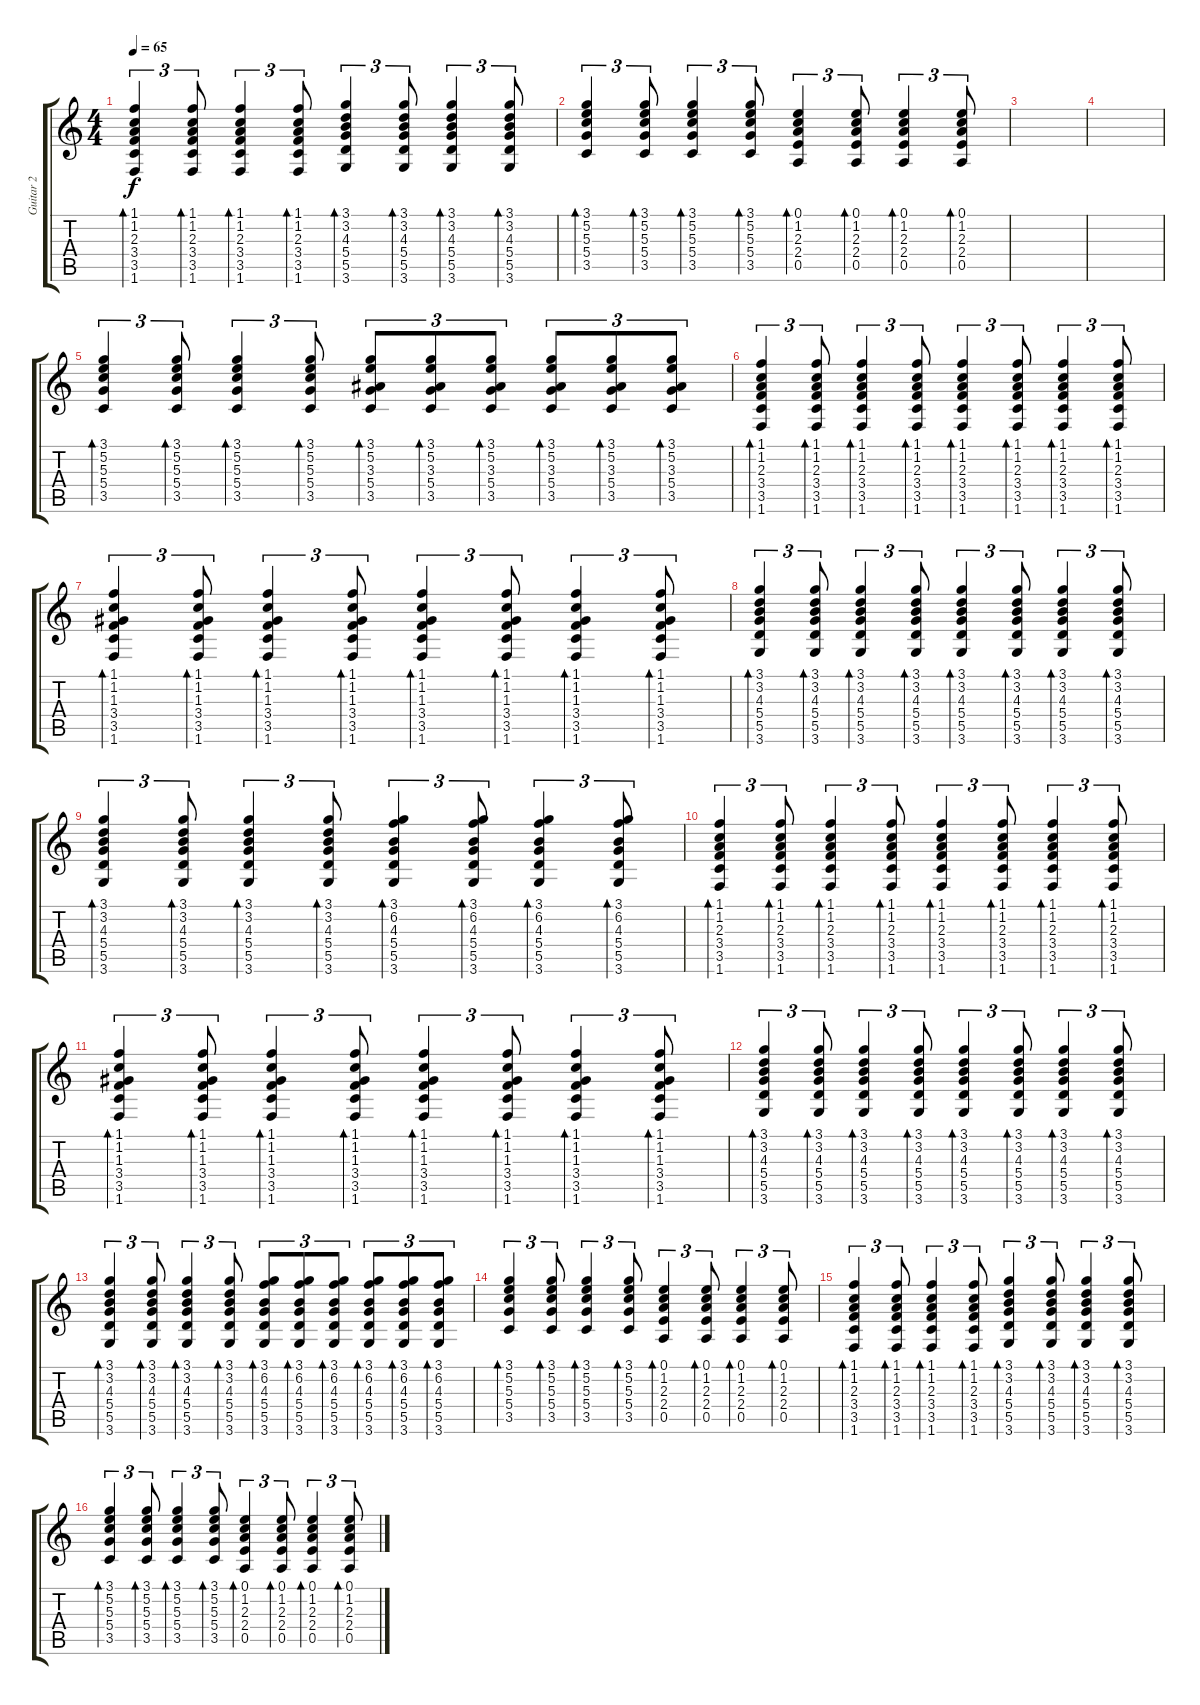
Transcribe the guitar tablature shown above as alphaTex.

\track ("Guitar 2" "Guitar 2") {instrument acousticguitarnylon}
\staff {score tabs}
\tuning (E4 B3 G3 D3 A2 E2) {hide}
\ts (4 4)
\tempo 65
\clef g2
\ks c
(1.1 1.2 2.3 3.4 3.5 1.6).4{tu (3 2) bd 60 dy f} (1.1 1.2 2.3 3.4 3.5 1.6).8{tu (3 2) bd 60} (1.1 1.2 2.3 3.4 3.5 1.6).4{tu (3 2) bd 60} (1.1 1.2 2.3 3.4 3.5 1.6).8{tu (3 2) bd 60} (3.1 3.2 4.3 5.4 5.5 3.6).4{tu (3 2) bd 60} (3.1 3.2 4.3 5.4 5.5 3.6).8{tu (3 2) bd 60} (3.1 3.2 4.3 5.4 5.5 3.6).4{tu (3 2) bd 60} (3.1 3.2 4.3 5.4 5.5 3.6).8{tu (3 2) bd 60} |
(3.1 5.2 5.3 5.4 3.5).4{tu (3 2) bd 60} (3.1 5.2 5.3 5.4 3.5).8{tu (3 2) bd 60} (3.1 5.2 5.3 5.4 3.5).4{tu (3 2) bd 60} (3.1 5.2 5.3 5.4 3.5).8{tu (3 2) bd 60} (0.1 1.2 2.3 2.4 0.5).4{tu (3 2) bd 60} (0.1 1.2 2.3 2.4 0.5).8{tu (3 2) bd 60} (0.1 1.2 2.3 2.4 0.5).4{tu (3 2) bd 60} (0.1 1.2 2.3 2.4 0.5).8{tu (3 2) bd 60} |
|
|
(3.1 5.2 5.3 5.4 3.5).4{tu (3 2) bd 60} (3.1 5.2 5.3 5.4 3.5).8{tu (3 2) bd 60} (3.1 5.2 5.3 5.4 3.5).4{tu (3 2) bd 60} (3.1 5.2 5.3 5.4 3.5).8{tu (3 2) bd 60} (3.1 5.2 3.3 5.4 3.5).8{tu (3 2) bd 60} (3.1 5.2 3.3 5.4 3.5).8{tu (3 2) bd 60} (3.1 5.2 3.3 5.4 3.5).8{tu (3 2) bd 60} (3.1 5.2 3.3 5.4 3.5).8{tu (3 2) bd 60} (3.1 5.2 3.3 5.4 3.5).8{tu (3 2) bd 60} (3.1 5.2 3.3 5.4 3.5).8{tu (3 2) bd 60} |
(1.1 1.2 2.3 3.4 3.5 1.6).4{tu (3 2) bd 60} (1.1 1.2 2.3 3.4 3.5 1.6).8{tu (3 2) bd 60} (1.1 1.2 2.3 3.4 3.5 1.6).4{tu (3 2) bd 60} (1.1 1.2 2.3 3.4 3.5 1.6).8{tu (3 2) bd 60} (1.1 1.2 2.3 3.4 3.5 1.6).4{tu (3 2) bd 60} (1.1 1.2 2.3 3.4 3.5 1.6).8{tu (3 2) bd 60} (1.1 1.2 2.3 3.4 3.5 1.6).4{tu (3 2) bd 60} (1.1 1.2 2.3 3.4 3.5 1.6).8{tu (3 2) bd 60} |
(1.1 1.2 1.3 3.4 3.5 1.6).4{tu (3 2) bd 60} (1.1 1.2 1.3 3.4 3.5 1.6).8{tu (3 2) bd 60} (1.1 1.2 1.3 3.4 3.5 1.6).4{tu (3 2) bd 60} (1.1 1.2 1.3 3.4 3.5 1.6).8{tu (3 2) bd 60} (1.1 1.2 1.3 3.4 3.5 1.6).4{tu (3 2) bd 60} (1.1 1.2 1.3 3.4 3.5 1.6).8{tu (3 2) bd 60} (1.1 1.2 1.3 3.4 3.5 1.6).4{tu (3 2) bd 60} (1.1 1.2 1.3 3.4 3.5 1.6).8{tu (3 2) bd 60} |
(3.1 3.2 4.3 5.4 5.5 3.6).4{tu (3 2) bd 60} (3.1 3.2 4.3 5.4 5.5 3.6).8{tu (3 2) bd 60} (3.1 3.2 4.3 5.4 5.5 3.6).4{tu (3 2) bd 60} (3.1 3.2 4.3 5.4 5.5 3.6).8{tu (3 2) bd 60} (3.1 3.2 4.3 5.4 5.5 3.6).4{tu (3 2) bd 60} (3.1 3.2 4.3 5.4 5.5 3.6).8{tu (3 2) bd 60} (3.1 3.2 4.3 5.4 5.5 3.6).4{tu (3 2) bd 60} (3.1 3.2 4.3 5.4 5.5 3.6).8{tu (3 2) bd 60} |
(3.1 3.2 4.3 5.4 5.5 3.6).4{tu (3 2) bd 60} (3.1 3.2 4.3 5.4 5.5 3.6).8{tu (3 2) bd 60} (3.1 3.2 4.3 5.4 5.5 3.6).4{tu (3 2) bd 60} (3.1 3.2 4.3 5.4 5.5 3.6).8{tu (3 2) bd 60} (3.1 6.2 4.3 5.4 5.5 3.6).4{tu (3 2) bd 60} (3.1 6.2 4.3 5.4 5.5 3.6).8{tu (3 2) bd 60} (3.1 6.2 4.3 5.4 5.5 3.6).4{tu (3 2) bd 60} (3.1 6.2 4.3 5.4 5.5 3.6).8{tu (3 2) bd 60} |
(1.1 1.2 2.3 3.4 3.5 1.6).4{tu (3 2) bd 60} (1.1 1.2 2.3 3.4 3.5 1.6).8{tu (3 2) bd 60} (1.1 1.2 2.3 3.4 3.5 1.6).4{tu (3 2) bd 60} (1.1 1.2 2.3 3.4 3.5 1.6).8{tu (3 2) bd 60} (1.1 1.2 2.3 3.4 3.5 1.6).4{tu (3 2) bd 60} (1.1 1.2 2.3 3.4 3.5 1.6).8{tu (3 2) bd 60} (1.1 1.2 2.3 3.4 3.5 1.6).4{tu (3 2) bd 60} (1.1 1.2 2.3 3.4 3.5 1.6).8{tu (3 2) bd 60} |
(1.1 1.2 1.3 3.4 3.5 1.6).4{tu (3 2) bd 60} (1.1 1.2 1.3 3.4 3.5 1.6).8{tu (3 2) bd 60} (1.1 1.2 1.3 3.4 3.5 1.6).4{tu (3 2) bd 60} (1.1 1.2 1.3 3.4 3.5 1.6).8{tu (3 2) bd 60} (1.1 1.2 1.3 3.4 3.5 1.6).4{tu (3 2) bd 60} (1.1 1.2 1.3 3.4 3.5 1.6).8{tu (3 2) bd 60} (1.1 1.2 1.3 3.4 3.5 1.6).4{tu (3 2) bd 60} (1.1 1.2 1.3 3.4 3.5 1.6).8{tu (3 2) bd 60} |
(3.1 3.2 4.3 5.4 5.5 3.6).4{tu (3 2) bd 60} (3.1 3.2 4.3 5.4 5.5 3.6).8{tu (3 2) bd 60} (3.1 3.2 4.3 5.4 5.5 3.6).4{tu (3 2) bd 60} (3.1 3.2 4.3 5.4 5.5 3.6).8{tu (3 2) bd 60} (3.1 3.2 4.3 5.4 5.5 3.6).4{tu (3 2) bd 60} (3.1 3.2 4.3 5.4 5.5 3.6).8{tu (3 2) bd 60} (3.1 3.2 4.3 5.4 5.5 3.6).4{tu (3 2) bd 60} (3.1 3.2 4.3 5.4 5.5 3.6).8{tu (3 2) bd 60} |
(3.1 3.2 4.3 5.4 5.5 3.6).4{tu (3 2) bd 60} (3.1 3.2 4.3 5.4 5.5 3.6).8{tu (3 2) bd 60} (3.1 3.2 4.3 5.4 5.5 3.6).4{tu (3 2) bd 60} (3.1 3.2 4.3 5.4 5.5 3.6).8{tu (3 2) bd 60} (3.1 6.2 4.3 5.4 5.5 3.6).8{tu (3 2) bd 60} (3.1 6.2 4.3 5.4 5.5 3.6).8{tu (3 2) bd 60} (3.1 6.2 4.3 5.4 5.5 3.6).8{tu (3 2) bd 60} (3.1 6.2 4.3 5.4 5.5 3.6).8{tu (3 2) bd 60} (3.1 6.2 4.3 5.4 5.5 3.6).8{tu (3 2) bd 60} (3.1 6.2 4.3 5.4 5.5 3.6).8{tu (3 2) bd 60} |
(3.1 5.2 5.3 5.4 3.5).4{tu (3 2) bd 60} (3.1 5.2 5.3 5.4 3.5).8{tu (3 2) bd 60} (3.1 5.2 5.3 5.4 3.5).4{tu (3 2) bd 60} (3.1 5.2 5.3 5.4 3.5).8{tu (3 2) bd 60} (0.1 1.2 2.3 2.4 0.5).4{tu (3 2) bd 60} (0.1 1.2 2.3 2.4 0.5).8{tu (3 2) bd 60} (0.1 1.2 2.3 2.4 0.5).4{tu (3 2) bd 60} (0.1 1.2 2.3 2.4 0.5).8{tu (3 2) bd 60} |
(1.1 1.2 2.3 3.4 3.5 1.6).4{tu (3 2) bd 60} (1.1 1.2 2.3 3.4 3.5 1.6).8{tu (3 2) bd 60} (1.1 1.2 2.3 3.4 3.5 1.6).4{tu (3 2) bd 60} (1.1 1.2 2.3 3.4 3.5 1.6).8{tu (3 2) bd 60} (3.1 3.2 4.3 5.4 5.5 3.6).4{tu (3 2) bd 60} (3.1 3.2 4.3 5.4 5.5 3.6).8{tu (3 2) bd 60} (3.1 3.2 4.3 5.4 5.5 3.6).4{tu (3 2) bd 60} (3.1 3.2 4.3 5.4 5.5 3.6).8{tu (3 2) bd 60} |
(3.1 5.2 5.3 5.4 3.5).4{tu (3 2) bd 60} (3.1 5.2 5.3 5.4 3.5).8{tu (3 2) bd 60} (3.1 5.2 5.3 5.4 3.5).4{tu (3 2) bd 60} (3.1 5.2 5.3 5.4 3.5).8{tu (3 2) bd 60} (0.1 1.2 2.3 2.4 0.5).4{tu (3 2) bd 60} (0.1 1.2 2.3 2.4 0.5).8{tu (3 2) bd 60} (0.1 1.2 2.3 2.4 0.5).4{tu (3 2) bd 60} (0.1 1.2 2.3 2.4 0.5).8{tu (3 2) bd 60}
